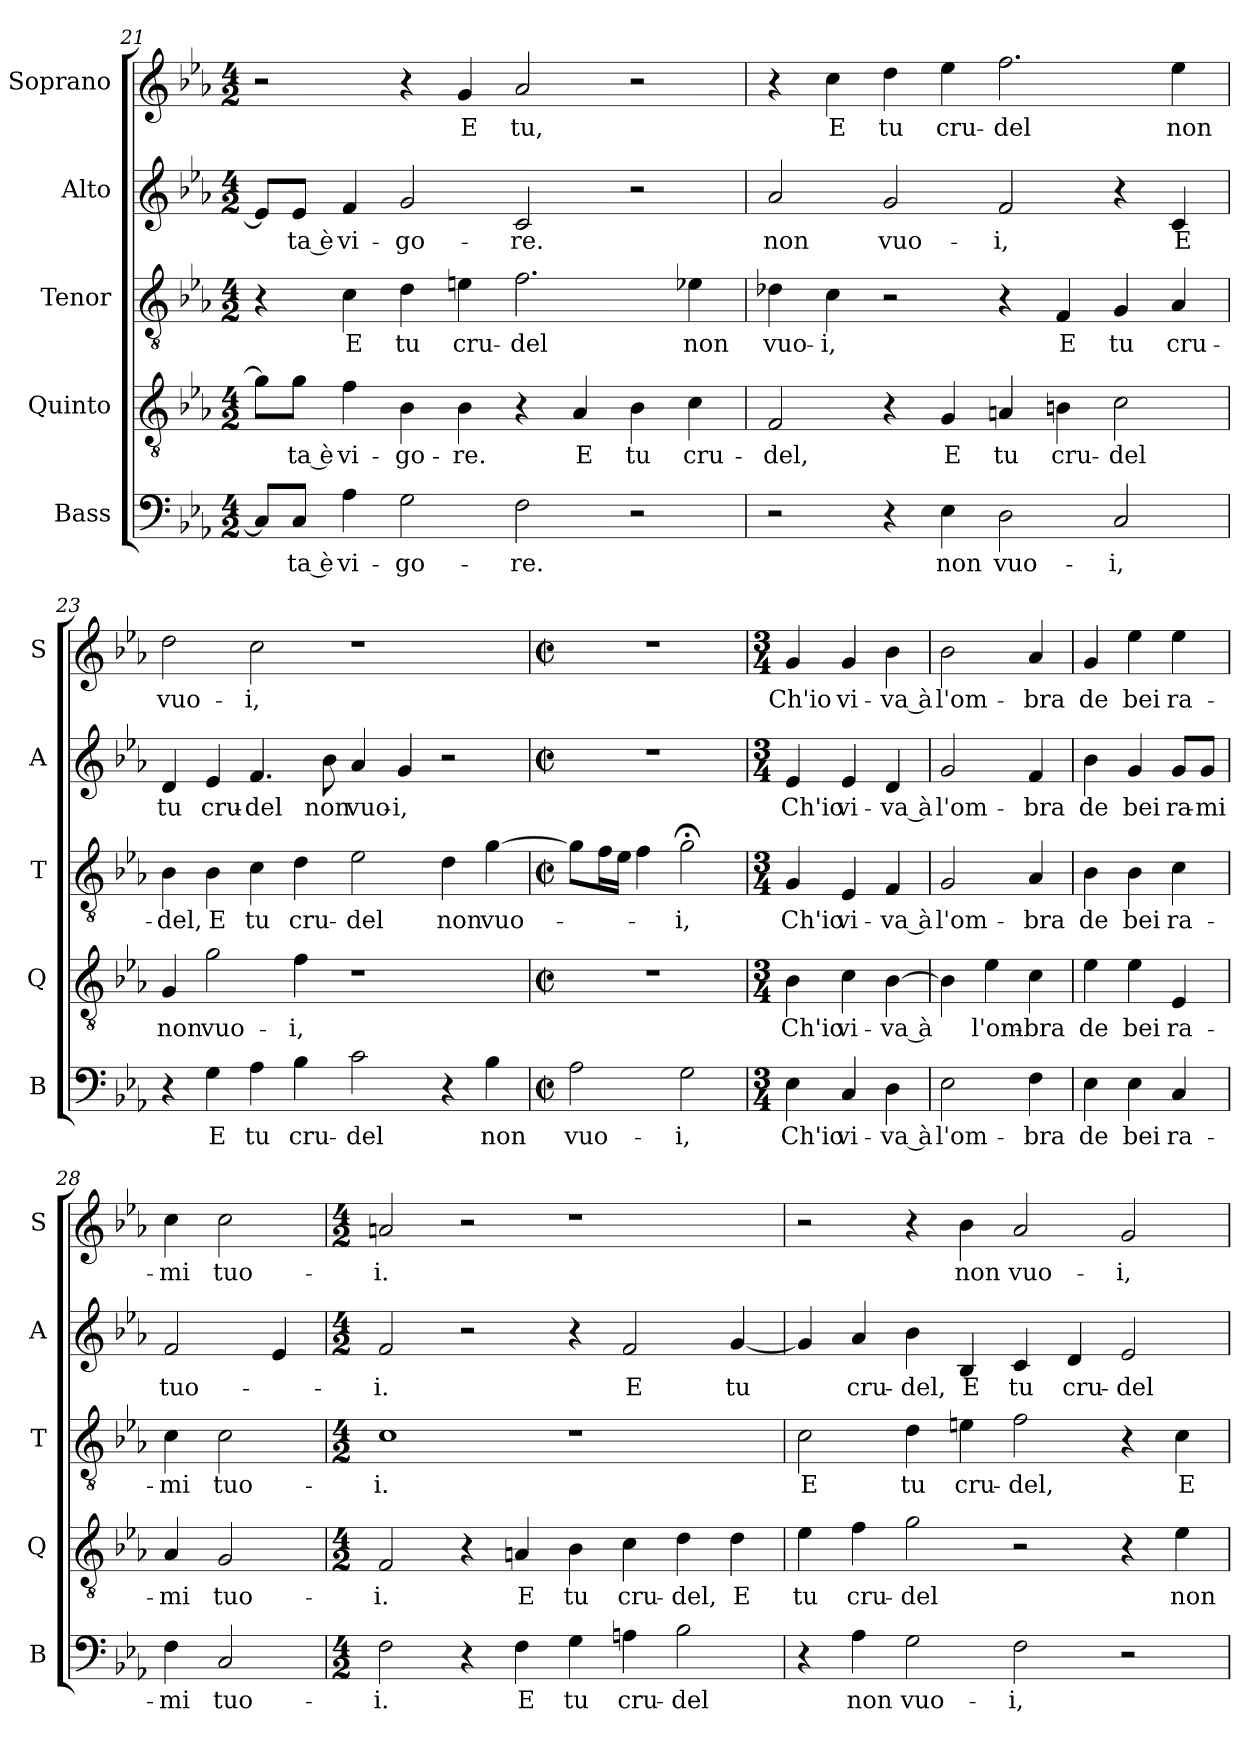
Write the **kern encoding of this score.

**kern	**text	**kern	**text	**kern	**text	**kern	**text	**kern	**text
*part5	*part5	*part4	*part4	*part3	*part3	*part2	*part2	*part1	*part1
*staff5	*staff5	*staff4	*staff4	*staff3	*staff3	*staff2	*staff2	*staff1	*staff1
*I"Bass	*	*I"Quinto	*	*I"Tenor	*	*I"Alto	*	*I"Soprano	*
*I'B	*	*I'Q	*	*I'T	*	*I'A	*	*I'S	*
*clefF4	*	*clefGv2	*	*clefGv2	*	*clefG2	*	*clefG2	*
*k[b-e-a-]	*	*k[b-e-a-]	*	*k[b-e-a-]	*	*k[b-e-a-]	*	*k[b-e-a-]	*
*E-:	*	*E-:	*	*E-:	*	*E-:	*	*E-:	*
*M4/2	*	*M4/2	*	*M4/2	*	*M4/2	*	*M4/2	*
=21	=21	=21	=21	=21	=21	=21	=21	=21	=21
8C/L]	.	8g\L]	.	4r	.	8e-/L]	.	2r	.
!	!LO:LY:b	!	!LO:LY:b	!	!	!	!LO:LY:b	!	!
8C/J	-ta è	8g\J	-ta è	.	.	8e-/J	-ta è	.	.
!	!LO:LY:b	!	!LO:LY:b	!	!LO:LY:b	!	!LO:LY:b	!	!
4A-\	vi-	4f\	vi-	4c\	E	4f/	vi-	.	.
!	!LO:LY:b	!	!LO:LY:b	!	!LO:LY:b	!	!LO:LY:b	!	!
2G\	-go-	4B-\	-go-	4d\	tu	2g/	-go-	4r	.
!	!	!	!LO:LY:b	!	!LO:LY:b	!	!	!	!LO:LY:b
.	.	4B-\	-re.	4en\	cru-	.	.	4g/	E
!	!LO:LY:b	!	!	!	!LO:LY:b	!	!LO:LY:b	!	!LO:LY:b
2F\	-re.	4r	.	2.f\	-del	2c/	-re.	2a-/	tu,
!	!	!	!LO:LY:b	!	!	!	!	!	!
.	.	4A-/	E	.	.	.	.	.	.
!	!	!	!LO:LY:b	!	!	!	!	!	!
2r	.	4B-\	tu	.	.	2r	.	2r	.
!	!	!	!LO:LY:b	!	!LO:LY:b	!	!	!	!
.	.	4c\	cru-	4e-X\	non	.	.	.	.
!!LO:LB:g=z
=22	=22	=22	=22	=22	=22	=22	=22	=22	=22
!	!	!	!LO:LY:b	!	!LO:LY:b	!	!LO:LY:b	!	!
2r	.	2F/	-del,	4d-X\	vuo-	2a-/	non	4r	.
!	!	!	!	!	!LO:LY:b	!	!	!	!LO:LY:b
.	.	.	.	4c\	-i,	.	.	4cc\	E
!	!	!	!	!	!	!	!LO:LY:b	!	!LO:LY:b
4r	.	4r	.	2r	.	2g/	vuo-	4dd\	tu
!	!LO:LY:b	!	!LO:LY:b	!	!	!	!	!	!LO:LY:b
4E-\	non	4G/	E	.	.	.	.	4ee-\	cru-
!	!LO:LY:b	!	!LO:LY:b	!	!	!	!LO:LY:b	!	!LO:LY:b
2D\	vuo-	4An/	tu	4r	.	2f/	-i,	2.ff\	-del
!	!	!	!LO:LY:b	!	!LO:LY:b	!	!	!	!
.	.	4Bn\	cru-	4F/	E	.	.	.	.
!	!LO:LY:b	!	!LO:LY:b	!	!LO:LY:b	!	!	!	!
2C/	-i,	2c\	-del	4G/	tu	4r	.	.	.
!	!	!	!	!	!LO:LY:b	!	!LO:LY:b	!	!LO:LY:b
.	.	.	.	4A-/	cru-	4c/	E	4ee-\	non
=23	=23	=23	=23	=23	=23	=23	=23	=23	=23
!	!	!	!LO:LY:b	!	!LO:LY:b	!	!LO:LY:b	!	!LO:LY:b
4r	.	4G/	non	4B-\	-del,	4d/	tu	2dd\	vuo-
!	!LO:LY:b	!	!LO:LY:b	!	!LO:LY:b	!	!LO:LY:b	!	!
4G\	E	2g\	vuo-	4B-\	E	4e-/	cru-	.	.
!	!LO:LY:b	!	!	!	!LO:LY:b	!	!LO:LY:b	!	!LO:LY:b
4A-\	tu	.	.	4c\	tu	4.f/	-del	2cc\	-i,
!	!LO:LY:b	!	!LO:LY:b	!	!LO:LY:b	!	!	!	!
4B-\	cru-	4f\	-i,	4d\	cru-	.	.	.	.
!	!	!	!	!	!	!	!LO:LY:b	!	!
.	.	.	.	.	.	8b-\	non	.	.
!	!LO:LY:b	!	!	!	!LO:LY:b	!	!LO:LY:b	!	!
2c\	-del	1r	.	2e-\	-del	4a-/	vuo-	1r	.
!	!	!	!	!	!	!	!LO:LY:b	!	!
.	.	.	.	.	.	4g/	-i,	.	.
!	!	!	!	!	!LO:LY:b	!	!	!	!
4r	.	.	.	4d\	non	2r	.	.	.
!	!LO:LY:b	!	!	!	!LO:LY:b	!	!	!	!
4B-\	non	.	.	[4g\	vuo-	.	.	.	.
=24	=24	=24	=24	=24	=24	=24	=24	=24	=24
*M2/2	*	*M2/2	*	*M2/2	*	*M2/2	*	*M2/2	*
*met(c|)	*	*met(c|)	*	*met(c|)	*	*met(c|)	*	*met(c|)	*
!	!LO:LY:b	!	!	!	!	!	!	!	!
2A-\	vuo-	1r	.	8g\L]	.	1r	.	1r	.
.	.	.	.	16f\L	.	.	.	.	.
.	.	.	.	16e-\JJ	.	.	.	.	.
.	.	.	.	4f\	.	.	.	.	.
!	!LO:LY:b	!	!	!	!LO:LY:b	!	!	!	!
2G\	-i,	.	.	2g;<\	-i,	.	.	.	.
=25	=25	=25	=25	=25	=25	=25	=25	=25	=25
*M3/4	*	*M3/4	*	*M3/4	*	*M3/4	*	*M3/4	*
!	!LO:LY:b	!	!LO:LY:b	!	!LO:LY:b	!	!LO:LY:b	!	!LO:LY:b
4E-\	Ch'io	4B-\	Ch'io	4G/	Ch'io	4e-/	Ch'io	4g/	Ch'io
!	!LO:LY:b	!	!LO:LY:b	!	!LO:LY:b	!	!LO:LY:b	!	!LO:LY:b
4C/	vi-	4c\	vi-	4E-/	vi-	4e-/	vi-	4g/	vi-
!	!LO:LY:b	!	!LO:LY:b	!	!LO:LY:b	!	!LO:LY:b	!	!LO:LY:b
4D\	-va à	[4B-\	-va à	4F/	-va à	4d/	-va à	4b-\	-va à
!!LO:PB:g=z
=26	=26	=26	=26	=26	=26	=26	=26	=26	=26
!	!LO:LY:b	!	!	!	!LO:LY:b	!	!LO:LY:b	!	!LO:LY:b
2E-\	l'om-	4B-\]	.	2G/	l'om-	2g/	l'om-	2b-\	l'om-
!	!	!	!LO:LY:b	!	!	!	!	!	!
.	.	4e-\	l'om-	.	.	.	.	.	.
!	!LO:LY:b	!	!LO:LY:b	!	!LO:LY:b	!	!LO:LY:b	!	!LO:LY:b
4F\	-bra	4c\	-bra	4A-/	-bra	4f/	-bra	4a-/	-bra
=27	=27	=27	=27	=27	=27	=27	=27	=27	=27
!	!LO:LY:b	!	!LO:LY:b	!	!LO:LY:b	!	!LO:LY:b	!	!LO:LY:b
4E-\	de	4e-\	de	4B-\	de	4b-\	de	4g/	de
!	!LO:LY:b	!	!LO:LY:b	!	!LO:LY:b	!	!LO:LY:b	!	!LO:LY:b
4E-\	bei	4e-\	bei	4B-\	bei	4g/	bei	4ee-\	bei
!	!LO:LY:b	!	!LO:LY:b	!	!LO:LY:b	!	!LO:LY:b	!	!LO:LY:b
4C/	ra-	4E-/	ra-	4c\	ra-	8g/L	ra-	4ee-\	ra-
!	!	!	!	!	!	!	!LO:LY:b	!	!
.	.	.	.	.	.	8g/J	-mi	.	.
=28	=28	=28	=28	=28	=28	=28	=28	=28	=28
!	!LO:LY:b	!	!LO:LY:b	!	!LO:LY:b	!	!LO:LY:b	!	!LO:LY:b
4F\	-mi	4A-/	-mi	4c\	-mi	2f/	tuo-	4cc\	-mi
!	!LO:LY:b	!	!LO:LY:b	!	!LO:LY:b	!	!	!	!LO:LY:b
2C/	tuo-	2G/	tuo-	2c\	tuo-	.	.	2cc\	tuo-
.	.	.	.	.	.	4e-/	.	.	.
=29	=29	=29	=29	=29	=29	=29	=29	=29	=29
*M4/2	*	*M4/2	*	*M4/2	*	*M4/2	*	*M4/2	*
!	!LO:LY:b	!	!LO:LY:b	!	!LO:LY:b	!	!LO:LY:b	!	!LO:LY:b
2F\	-i.	2F/	-i.	1c	-i.	2f/	-i.	2an/	-i.
4r	.	4r	.	.	.	2r	.	2r	.
!	!LO:LY:b	!	!LO:LY:b	!	!	!	!	!	!
4F\	E	4An/	E	.	.	.	.	.	.
!	!LO:LY:b	!	!LO:LY:b	!	!	!	!	!	!
4G\	tu	4B-\	tu	1r	.	4r	.	1r	.
!	!LO:LY:b	!	!LO:LY:b	!	!	!	!LO:LY:b	!	!
4An\	cru-	4c\	cru-	.	.	2f/	E	.	.
!	!LO:LY:b	!	!LO:LY:b	!	!	!	!	!	!
2B-\	-del	4d\	-del,	.	.	.	.	.	.
!	!	!	!LO:LY:b	!	!	!	!LO:LY:b	!	!
.	.	4d\	E	.	.	[4g/	tu	.	.
=30	=30	=30	=30	=30	=30	=30	=30	=30	=30
!	!	!	!LO:LY:b	!	!LO:LY:b	!	!	!	!
4r	.	4e-\	tu	2c\	E	4g/]	.	2r	.
!	!LO:LY:b	!	!LO:LY:b	!	!	!	!LO:LY:b	!	!
4A-\	non	4f\	cru-	.	.	4a-/	cru-	.	.
!	!LO:LY:b	!	!LO:LY:b	!	!LO:LY:b	!	!LO:LY:b	!	!
2G\	vuo-	2g\	-del	4d\	tu	4b-\	-del,	4r	.
!	!	!	!	!	!LO:LY:b	!	!LO:LY:b	!	!LO:LY:b
.	.	.	.	4en\	cru-	4B-/	E	4b-\	non
!	!LO:LY:b	!	!	!	!LO:LY:b	!	!LO:LY:b	!	!LO:LY:b
2F\	-i,	2r	.	2f\	-del,	4c/	tu	2a-/	vuo-
!	!	!	!	!	!	!	!LO:LY:b	!	!
.	.	.	.	.	.	4d/	cru-	.	.
!	!	!	!	!	!	!	!LO:LY:b	!	!LO:LY:b
2r	.	4r	.	4r	.	2e-/	-del	2g/	-i,
!	!	!	!LO:LY:b	!	!LO:LY:b	!	!	!	!
.	.	4e-\	non	4c\	E	.	.	.	.
=	=	=	=	=	=	=	=	=	=
*-	*-	*-	*-	*-	*-	*-	*-	*-	*-
